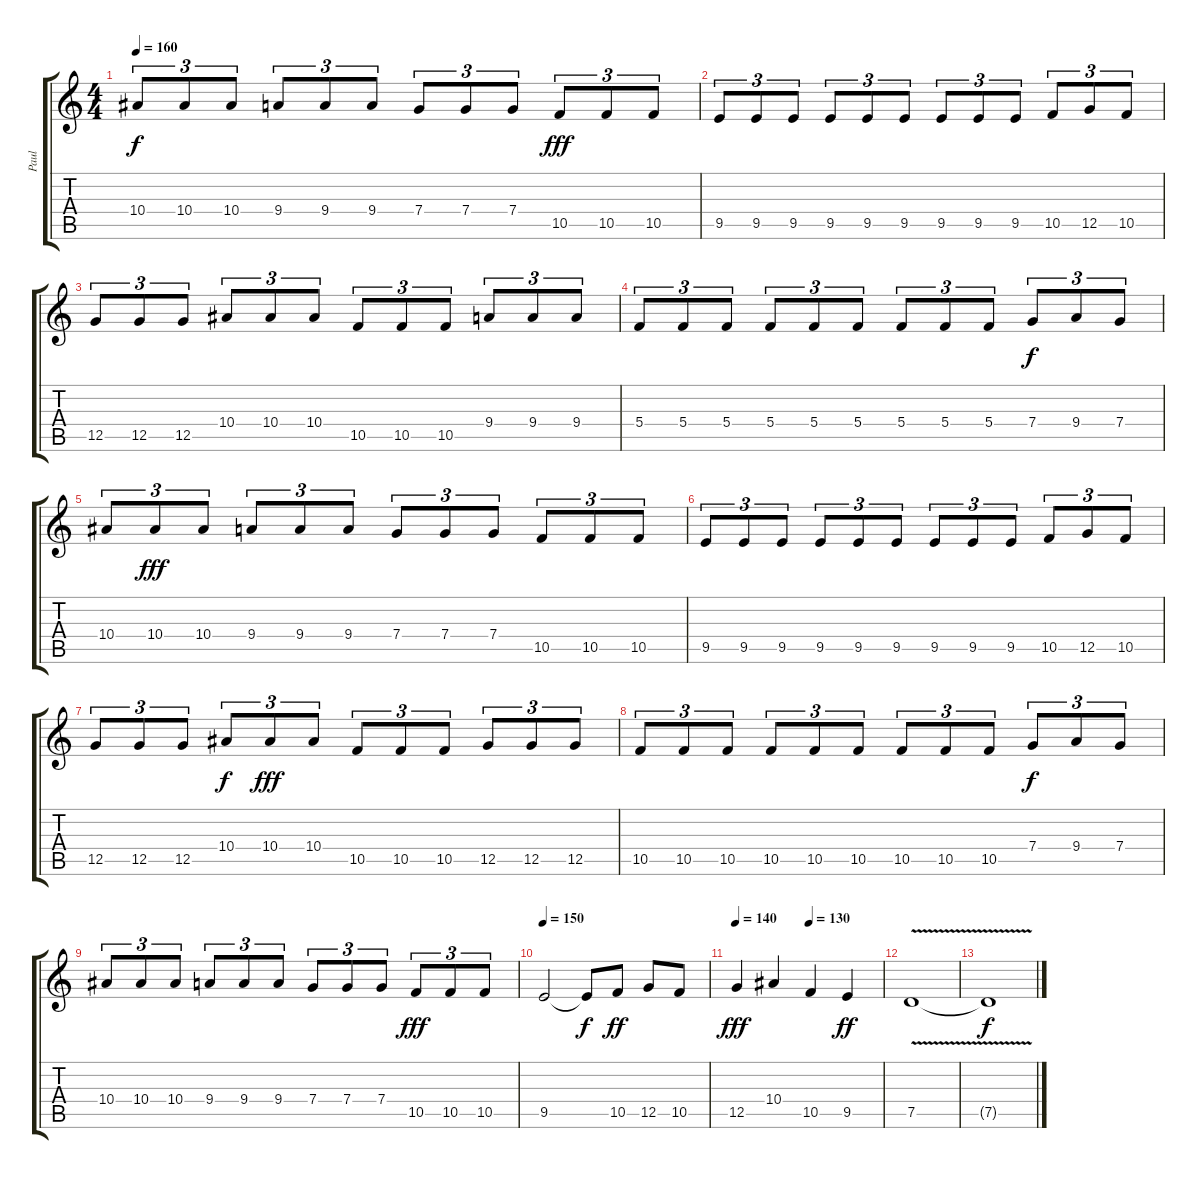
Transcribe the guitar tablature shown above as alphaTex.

\track ("Paul" "Paul") {instrument distortionguitar}
\staff {score tabs}
\tuning (D4 A3 F3 C3 G2 D2) {hide}
\ts (4 4)
\tempo 160
\clef g2
\ks c
10.4.8{tu (3 2) dy f} 10.4.8{tu (3 2)} 10.4.8{tu (3 2)} 9.4.8{tu (3 2)} 9.4.8{tu (3 2)} 9.4.8{tu (3 2)} 7.4.8{tu (3 2)} 7.4.8{tu (3 2)} 7.4.8{tu (3 2)} 10.5.8{tu (3 2) dy fff} 10.5.8{tu (3 2)} 10.5.8{tu (3 2)} |
9.5.8{tu (3 2)} 9.5.8{tu (3 2)} 9.5.8{tu (3 2)} 9.5.8{tu (3 2)} 9.5.8{tu (3 2)} 9.5.8{tu (3 2)} 9.5.8{tu (3 2)} 9.5.8{tu (3 2)} 9.5.8{tu (3 2)} 10.5.8{tu (3 2)} 12.5.8{tu (3 2)} 10.5.8{tu (3 2)} |
12.5.8{tu (3 2)} 12.5.8{tu (3 2)} 12.5.8{tu (3 2)} 10.4.8{tu (3 2)} 10.4.8{tu (3 2)} 10.4.8{tu (3 2)} 10.5.8{tu (3 2)} 10.5.8{tu (3 2)} 10.5.8{tu (3 2)} 9.4.8{tu (3 2)} 9.4.8{tu (3 2)} 9.4.8{tu (3 2)} |
5.4.8{tu (3 2)} 5.4.8{tu (3 2)} 5.4.8{tu (3 2)} 5.4.8{tu (3 2)} 5.4.8{tu (3 2)} 5.4.8{tu (3 2)} 5.4.8{tu (3 2)} 5.4.8{tu (3 2)} 5.4.8{tu (3 2)} 7.4.8{tu (3 2) dy f} 9.4.8{tu (3 2)} 7.4.8{tu (3 2)} |
10.4.8{tu (3 2)} 10.4.8{tu (3 2) dy fff} 10.4.8{tu (3 2)} 9.4.8{tu (3 2)} 9.4.8{tu (3 2)} 9.4.8{tu (3 2)} 7.4.8{tu (3 2)} 7.4.8{tu (3 2)} 7.4.8{tu (3 2)} 10.5.8{tu (3 2)} 10.5.8{tu (3 2)} 10.5.8{tu (3 2)} |
9.5.8{tu (3 2)} 9.5.8{tu (3 2)} 9.5.8{tu (3 2)} 9.5.8{tu (3 2)} 9.5.8{tu (3 2)} 9.5.8{tu (3 2)} 9.5.8{tu (3 2)} 9.5.8{tu (3 2)} 9.5.8{tu (3 2)} 10.5.8{tu (3 2)} 12.5.8{tu (3 2)} 10.5.8{tu (3 2)} |
12.5.8{tu (3 2)} 12.5.8{tu (3 2)} 12.5.8{tu (3 2)} 10.4.8{tu (3 2) dy f} 10.4.8{tu (3 2) dy fff} 10.4.8{tu (3 2)} 10.5.8{tu (3 2)} 10.5.8{tu (3 2)} 10.5.8{tu (3 2)} 12.5.8{tu (3 2)} 12.5.8{tu (3 2)} 12.5.8{tu (3 2)} |
10.5.8{tu (3 2)} 10.5.8{tu (3 2)} 10.5.8{tu (3 2)} 10.5.8{tu (3 2)} 10.5.8{tu (3 2)} 10.5.8{tu (3 2)} 10.5.8{tu (3 2)} 10.5.8{tu (3 2)} 10.5.8{tu (3 2)} 7.4.8{tu (3 2) dy f} 9.4.8{tu (3 2)} 7.4.8{tu (3 2)} |
10.4.8{tu (3 2)} 10.4.8{tu (3 2)} 10.4.8{tu (3 2)} 9.4.8{tu (3 2)} 9.4.8{tu (3 2)} 9.4.8{tu (3 2)} 7.4.8{tu (3 2)} 7.4.8{tu (3 2)} 7.4.8{tu (3 2)} 10.5.8{tu (3 2) dy fff} 10.5.8{tu (3 2)} 10.5.8{tu (3 2)} |
\tempo 150
9.5.2 9.5{t}.8{dy f} 10.5.8{dy ff} 12.5.8 10.5.8 |
\tempo 140
\tempo (130 0.5)
12.5.4{dy fff} 10.4.4 10.5.4 9.5.4{dy ff} |
7.5{v}.1 |
7.5{t}.1{dy f}
